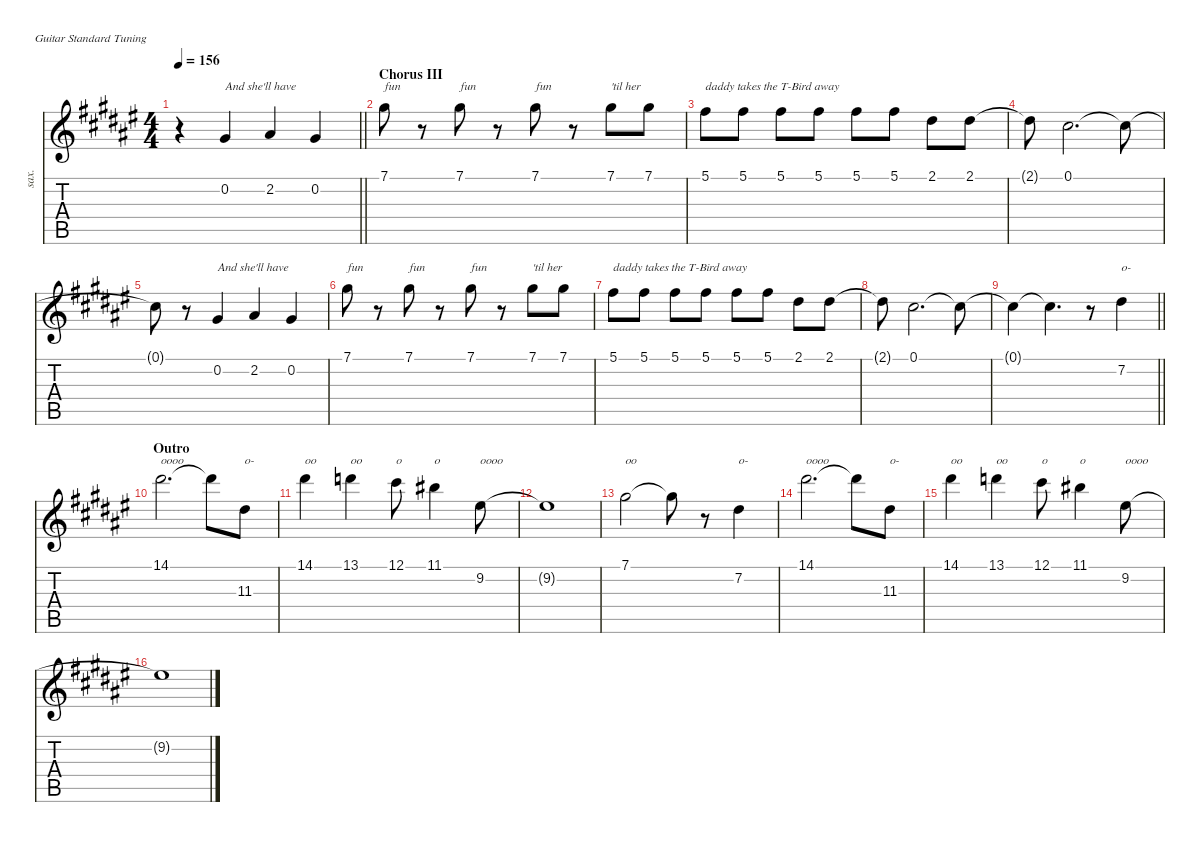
\defaultSystemsLayout 4
\hideDynamics
\bracketExtendMode nobrackets
\otherSystemsTrackNameOrientation horizontal
\track ("Vocals" "sax.") {instrument altosax}
\staff {score tabs}
\tuning (E4 B3 G3 D3 A2 E2)
\displaytranspose 9
\ts (4 4)
\tempo 156
\clef g2
\barLineRight lightlight
\ks f#
r.4{dy ff beam Down} 0.2{acc #}.4{txt "And she'll have" beam Up} 2.2{acc #}.4{beam Up} 0.2{acc #}.4{beam Up} |
\section ("" "Chorus III")
7.1{acc #}.8{txt "fun" dy f beam Down} r.8{beam Down} 7.1{acc #}.8{txt "fun" beam Down} r.8{beam Down} 7.1{acc #}.8{txt "fun" beam Down} r.8{beam Down} 7.1{acc #}.8{txt "'til her" beam Down} 7.1{acc #}.8{beam Down} |
5.1{acc #}.8{txt "daddy takes the T-Bird away" beam Down} 5.1{acc #}.8{beam Down} 5.1{acc #}.8{beam Down} 5.1{acc #}.8{beam Down} 5.1{acc #}.8{beam Down} 5.1{acc #}.8{beam Down} 2.1{acc #}.8{beam Down} 2.1{acc #}.8{beam Down} |
2.1{t acc #}.8{beam Down} 0.1{acc #}.2{d beam Down} 0.1{t acc #}.8{beam Down} |
0.1{t acc #}.8{beam Down} r.8{beam Down} 0.2{acc #}.4{txt "And she'll have" dy ff beam Up} 2.2{acc #}.4{beam Up} 0.2{acc #}.4{beam Up} |
7.1{acc #}.8{txt "fun" dy f beam Down} r.8{beam Down} 7.1{acc #}.8{txt "fun" beam Down} r.8{beam Down} 7.1{acc #}.8{txt "fun" beam Down} r.8{beam Down} 7.1{acc #}.8{txt "'til her" beam Down} 7.1{acc #}.8{beam Down} |
5.1{acc #}.8{txt "daddy takes the T-Bird away" beam Down} 5.1{acc #}.8{beam Down} 5.1{acc #}.8{beam Down} 5.1{acc #}.8{beam Down} 5.1{acc #}.8{beam Down} 5.1{acc #}.8{beam Down} 2.1{acc #}.8{beam Down} 2.1{acc #}.8{beam Down} |
2.1{t acc #}.8{beam Down} 0.1{acc #}.2{d beam Down} 0.1{t acc #}.8{beam Down} |
\barLineRight lightlight
0.1{t acc #}.4{beam Down} 0.1{t acc #}.4{d beam Down} r.8{beam Down} 7.2{acc #}.4{txt "o-" beam Down} |
\section ("" "Outro")
14.1{acc #}.2{d txt "oooo" dy mf beam Down} 14.1{t acc #}.8{beam Down} 11.3{acc #}.8{txt "o-" beam Down} |
14.1{acc #}.4{txt "oo" beam Down} 13.1{acc forcenatural}.4{txt "oo" beam Down} 12.1{acc #}.8{txt "o" beam Down} 11.1{acc #}.4{txt "o" beam Down} 9.2{acc #}.8{txt "oooo" beam Down} |
9.2{t acc #}.1{beam Down} |
7.1{acc #}.2{txt "oo" beam Down} 7.1{t acc #}.8{beam Down} r.8{beam Down} 7.2{acc #}.4{txt "o-" dy f beam Down} |
14.1{acc #}.2{d txt "oooo" dy mf beam Down} 14.1{t acc #}.8{beam Down} 11.3{acc #}.8{txt "o-" beam Down} |
14.1{acc #}.4{txt "oo" beam Down} 13.1{acc forcenatural}.4{txt "oo" beam Down} 12.1{acc #}.8{txt "o" beam Down} 11.1{acc #}.4{txt "o" beam Down} 9.2{acc #}.8{txt "oooo" beam Down} |
9.2{t acc #}.1{beam Down}
